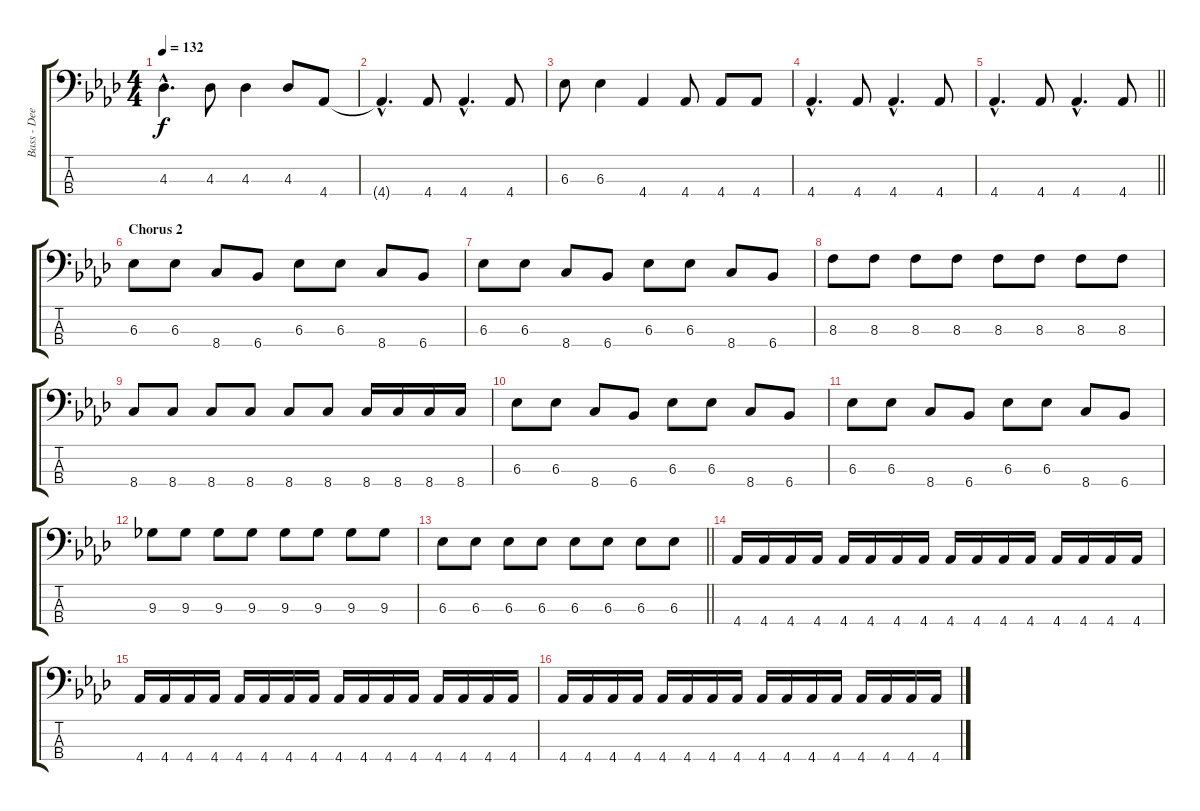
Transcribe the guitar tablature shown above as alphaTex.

\track ("Bass - Dee Murray" "Bass - Dee") {instrument electricbassfinger}
\staff {score tabs}
\tuning (G2 D2 A1 E1) {hide}
\ts (4 4)
\tempo 132
\clef f4
\ks ab
4.3{hac t}.4{d dy f} 4.3.8 4.3.4 4.3.8 4.4.8 |
4.4{hac t}.4{d} 4.4.8 4.4{hac}.4{d} 4.4.8 |
6.3.8 6.3.4 4.4.4 4.4.8 4.4.8 4.4.8 |
4.4{hac}.4{d} 4.4.8 4.4{hac}.4{d} 4.4.8 |
\barLineRight lightlight
4.4{hac}.4{d} 4.4.8 4.4{hac}.4{d} 4.4.8 |
\section ("" "Chorus 2")
6.3.8 6.3.8 8.4.8 6.4.8 6.3.8 6.3.8 8.4.8 6.4.8 |
6.3.8 6.3.8 8.4.8 6.4.8 6.3.8 6.3.8 8.4.8 6.4.8 |
8.3.8 8.3.8 8.3.8 8.3.8 8.3.8 8.3.8 8.3.8 8.3.8 |
8.4.8 8.4.8 8.4.8 8.4.8 8.4.8 8.4.8 8.4.16 8.4.16 8.4.16 8.4.16 |
6.3.8 6.3.8 8.4.8 6.4.8 6.3.8 6.3.8 8.4.8 6.4.8 |
6.3.8 6.3.8 8.4.8 6.4.8 6.3.8 6.3.8 8.4.8 6.4.8 |
9.3.8 9.3.8 9.3.8 9.3.8 9.3.8 9.3.8 9.3.8 9.3.8 |
\barLineRight lightlight
6.3.8 6.3.8 6.3.8 6.3.8 6.3.8 6.3.8 6.3.8 6.3.8 |
4.4.16 4.4.16 4.4.16 4.4.16 4.4.16 4.4.16 4.4.16 4.4.16 4.4.16 4.4.16 4.4.16 4.4.16 4.4.16 4.4.16 4.4.16 4.4.16 |
4.4.16 4.4.16 4.4.16 4.4.16 4.4.16 4.4.16 4.4.16 4.4.16 4.4.16 4.4.16 4.4.16 4.4.16 4.4.16 4.4.16 4.4.16 4.4.16 |
4.4.16 4.4.16 4.4.16 4.4.16 4.4.16 4.4.16 4.4.16 4.4.16 4.4.16 4.4.16 4.4.16 4.4.16 4.4.16 4.4.16 4.4.16 4.4.16
